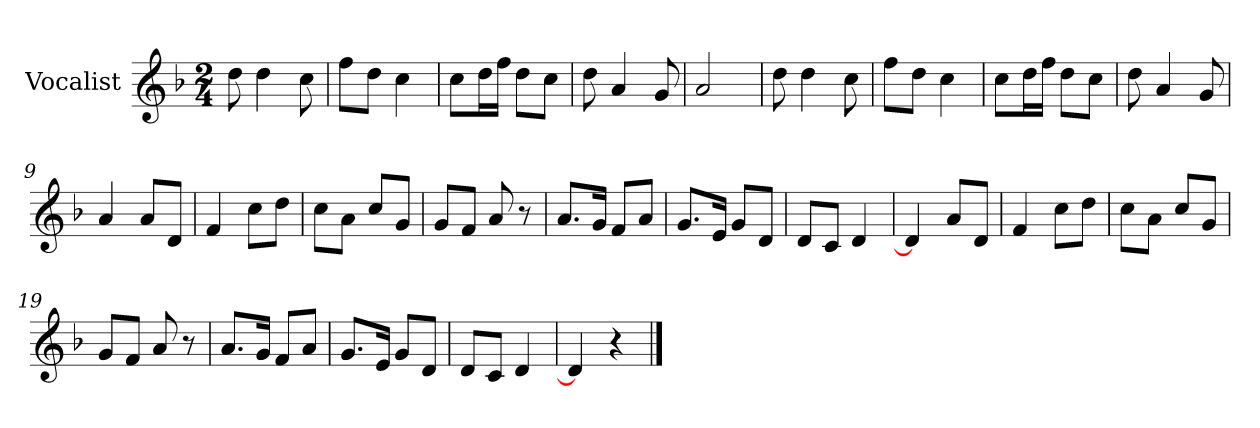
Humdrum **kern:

**kern
*part1
*staff1
*I"Vocalist
*k[b-]
*F:
*M2/4
=
8dd
4dd
8cc
=1
8ffL
8ddJ
4cc
=2
8ccL
16ddL
16ffJJ
8ddL
8ccJ
=3
8dd
4a
8g
=4
2a
=5
8dd
4dd
8cc
=6
8ffL
8ddJ
4cc
=7
8ccL
16ddL
16ffJJ
8ddL
8ccJ
=8
8dd
4a
8g
=9
4a
8aL
8dJ
=10
4f
8ccL
8ddJ
=11
8ccL
8aJ
8ccL
8gJ
=12
8gL
8fJ
8a
8r
=13
8.aL
16gJk
8fL
8aJ
=14
8.gL
16eJk
8gL
8dJ
=15
8dL
8cJ
4d
=16
4d]
8aL
8dJ
=17
4f
8ccL
8ddJ
=18
8ccL
8aJ
8ccL
8gJ
=19
8gL
8fJ
8a
8r
=20
8.aL
16gJk
8fL
8aJ
=21
8.gL
16eJk
8gL
8dJ
=22
8dL
8cJ
4d
=23
4d]
4r
==
*-
